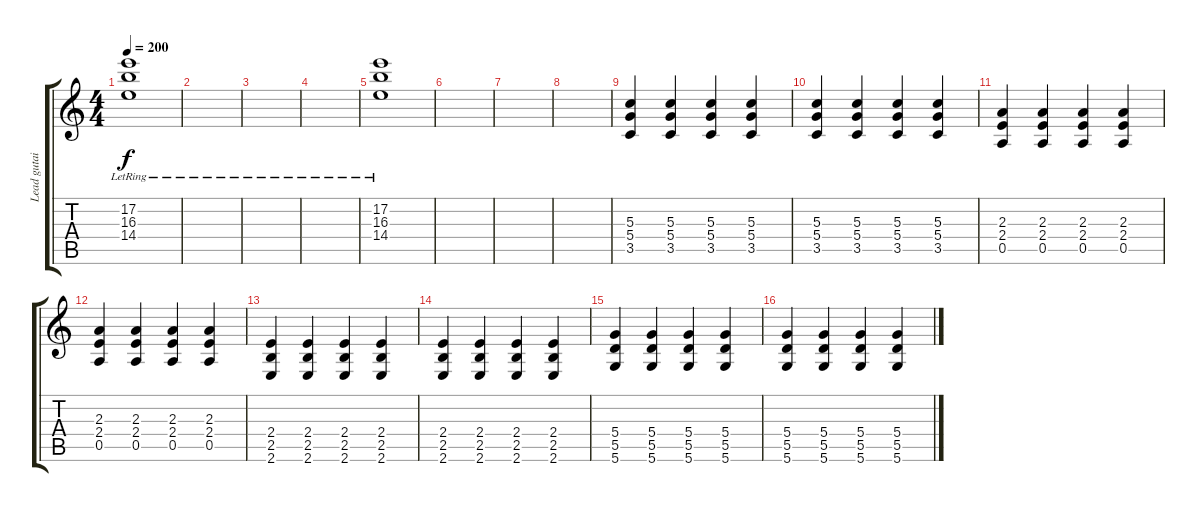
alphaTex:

\track ("Lead gutair" "Lead gutai") {instrument overdrivenguitar}
\staff {score tabs}
\tuning (E4 B3 G3 D3 A2 D2) {hide}
\ts (4 4)
\tempo 200
\clef g2
\ks c
(17.2{lr} 16.3{lr} 14.4{lr}).1{dy f} |
|
|
|
(17.2{lr} 16.3{lr} 14.4{lr}).1 |
|
|
|
(5.3 5.4 3.5).4 (5.3 5.4 3.5).4 (5.3 5.4 3.5).4 (5.3 5.4 3.5).4 |
(5.3 5.4 3.5).4 (5.3 5.4 3.5).4 (5.3 5.4 3.5).4 (5.3 5.4 3.5).4 |
(2.3 2.4 0.5).4 (2.3 2.4 0.5).4 (2.3 2.4 0.5).4 (2.3 2.4 0.5).4 |
(2.3 2.4 0.5).4 (2.3 2.4 0.5).4 (2.3 2.4 0.5).4 (2.3 2.4 0.5).4 |
(2.4 2.5 2.6).4 (2.4 2.5 2.6).4 (2.4 2.5 2.6).4 (2.4 2.5 2.6).4 |
(2.4 2.5 2.6).4 (2.4 2.5 2.6).4 (2.4 2.5 2.6).4 (2.4 2.5 2.6).4 |
(5.4 5.5 5.6).4 (5.4 5.5 5.6).4 (5.4 5.5 5.6).4 (5.4 5.5 5.6).4 |
(5.4 5.5 5.6).4 (5.4 5.5 5.6).4 (5.4 5.5 5.6).4 (5.4 5.5 5.6).4
